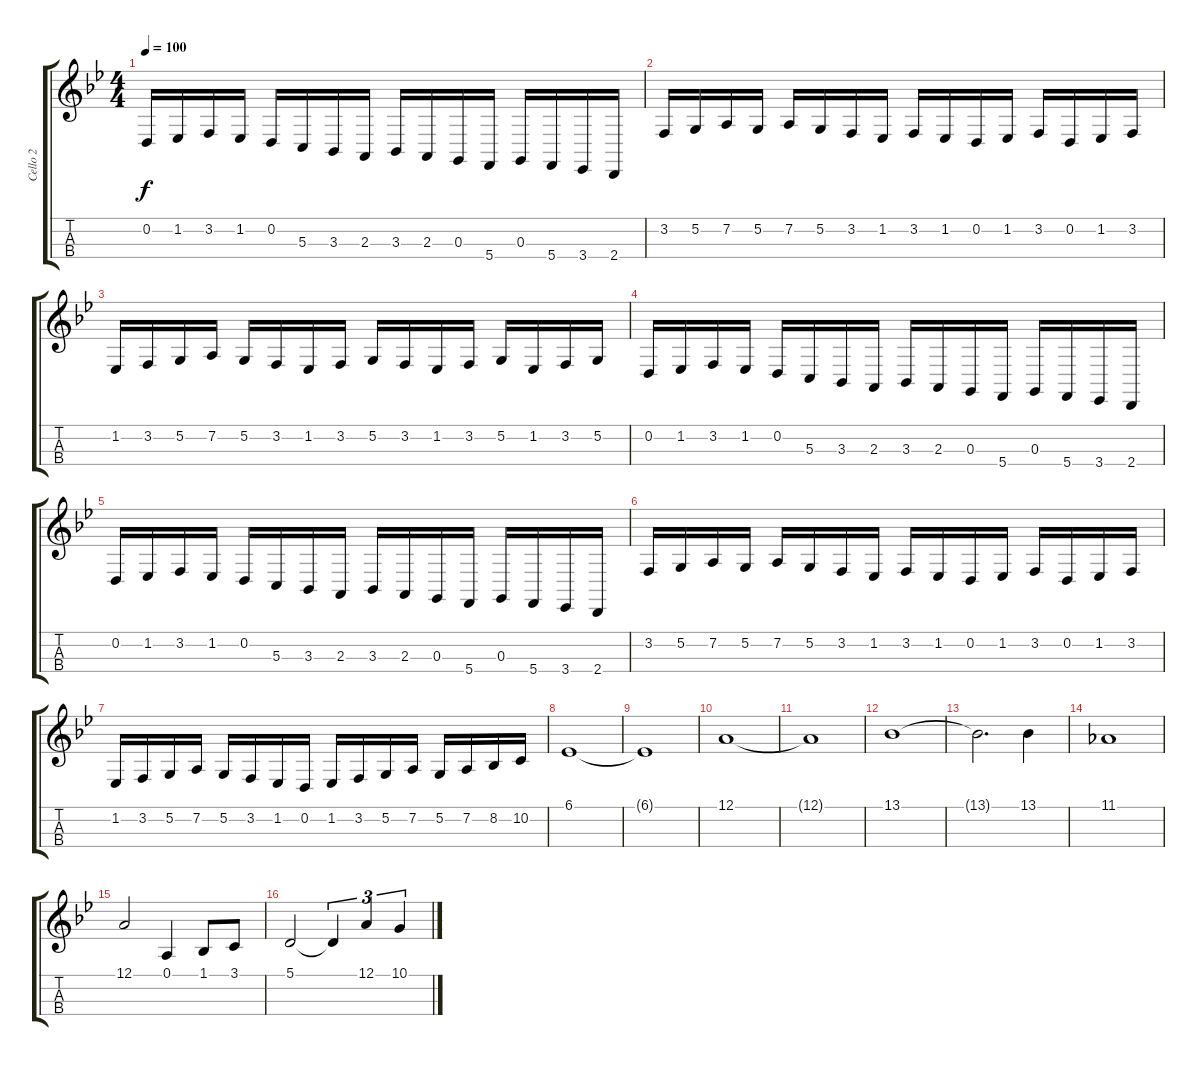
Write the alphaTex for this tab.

\track ("Cello 2" "Cello 2") {instrument cello}
\staff {score tabs}
\tuning (A3 D3 G2 C2) {hide}
\ts (4 4)
\tempo 100
\clef g2
\ks bb
0.2.16{dy f} 1.2.16 3.2.16 1.2.16 0.2.16 5.3.16 3.3.16 2.3.16 3.3.16 2.3.16 0.3.16 5.4.16 0.3.16 5.4.16 3.4.16 2.4.16 |
3.2.16 5.2.16 7.2.16 5.2.16 7.2.16 5.2.16 3.2.16 1.2.16 3.2.16 1.2.16 0.2.16 1.2.16 3.2.16 0.2.16 1.2.16 3.2.16 |
1.2.16 3.2.16 5.2.16 7.2.16 5.2.16 3.2.16 1.2.16 3.2.16 5.2.16 3.2.16 1.2.16 3.2.16 5.2.16 1.2.16 3.2.16 5.2.16 |
0.2.16 1.2.16 3.2.16 1.2.16 0.2.16 5.3.16 3.3.16 2.3.16 3.3.16 2.3.16 0.3.16 5.4.16 0.3.16 5.4.16 3.4.16 2.4.16 |
0.2.16 1.2.16 3.2.16 1.2.16 0.2.16 5.3.16 3.3.16 2.3.16 3.3.16 2.3.16 0.3.16 5.4.16 0.3.16 5.4.16 3.4.16 2.4.16 |
3.2.16 5.2.16 7.2.16 5.2.16 7.2.16 5.2.16 3.2.16 1.2.16 3.2.16 1.2.16 0.2.16 1.2.16 3.2.16 0.2.16 1.2.16 3.2.16 |
1.2.16 3.2.16 5.2.16 7.2.16 5.2.16 3.2.16 1.2.16 0.2.16 1.2.16 3.2.16 5.2.16 7.2.16 5.2.16 7.2.16 8.2.16 10.2.16 |
6.1.1 |
6.1{t}.1 |
12.1.1 |
12.1{t}.1 |
13.1.1 |
13.1{t}.2{d} 13.1.4 |
11.1.1 |
12.1.2 0.1.4 1.1.8 3.1.8 |
5.1.2 5.1{t}.4{tu (3 2)} 12.1.4{tu (3 2)} 10.1.4{tu (3 2)}
